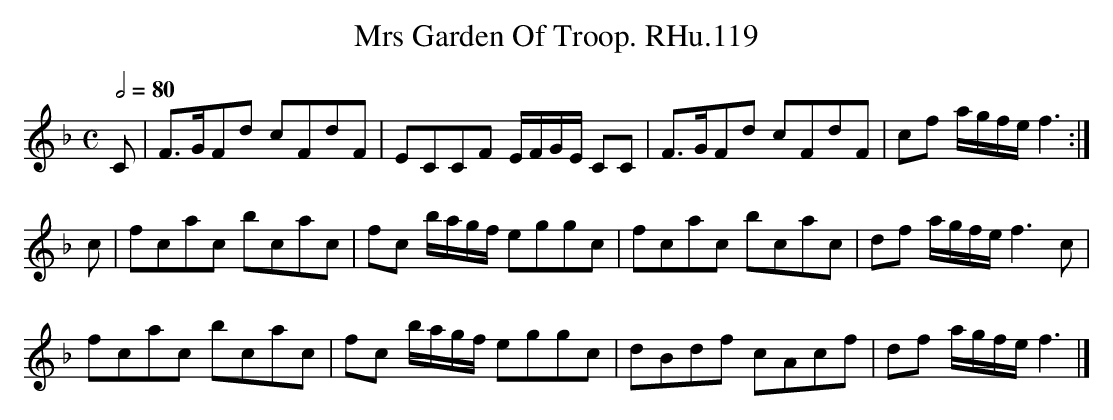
X:1
T:Mrs Garden Of Troop. RHu.119
L:1/8
M:C
Q:1/2=80
K:F
C|F>GFd cFdF|ECCF E/F/G/E/ CC|F>GFd cFdF|cf a/g/f/e/ f3:|
c|fcac bcac|fc b/a/g/f/ eggc|fcac bcac|df a/g/f/e/ f3c|
fcac bcac|fc b/a/g/f/ eggc|dBdf cAcf|df a/g/f/e/ f3|]
